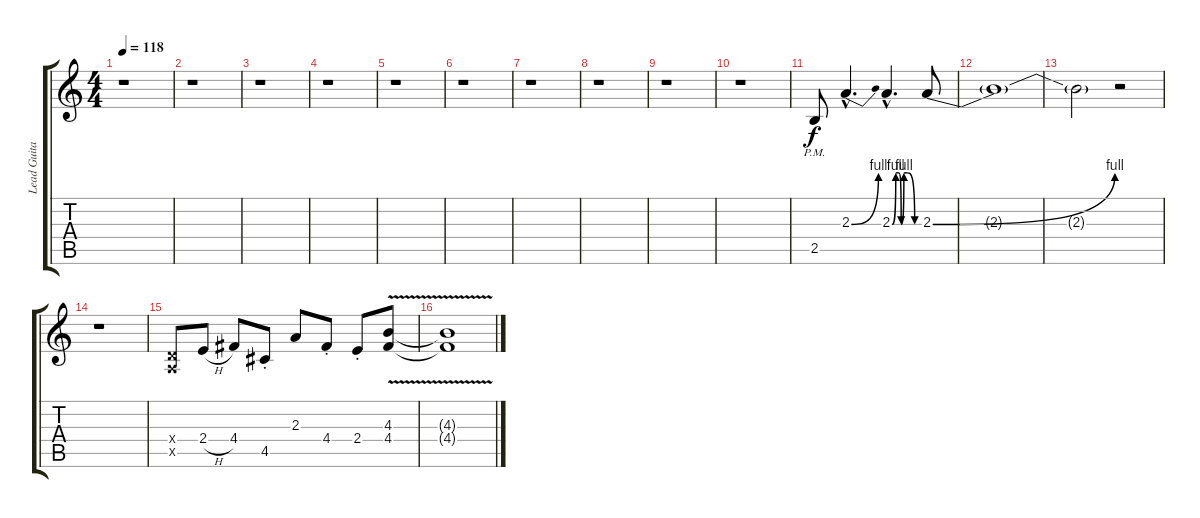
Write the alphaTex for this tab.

\track ("Lead Guitar 1" "Lead Guita") {instrument overdrivenguitar}
\staff {score tabs}
\tuning (E4 B3 G3 D3 A2 E2) {hide}
\ts (4 4)
\tempo 118
\clef g2
\ks c
r.1{dy f} |
r.1 |
r.1 |
r.1 |
r.1 |
r.1 |
r.1 |
r.1 |
r.1 |
r.1 |
2.5{pm}.8 2.3{be (bend 0 0 60 4) hac}.4{d} 2.3{be (custom 0 0 8 4 15 4 20 0 26 4 34 4 50 0 60 0) hac}.4{d} 2.3{be (bend 0 0 60 4)}.8 |
2.3{t}.1 |
2.3{t}.2 r.2 |
r.1 |
(0.4{x} 0.5{x}).8 2.4{h}.8 4.4.8 4.5{st}.8 2.3.8 4.4{st}.8 2.4{st}.8 (4.3{v} 4.4{v}).8 |
(4.3{t} 4.4{t}).1
